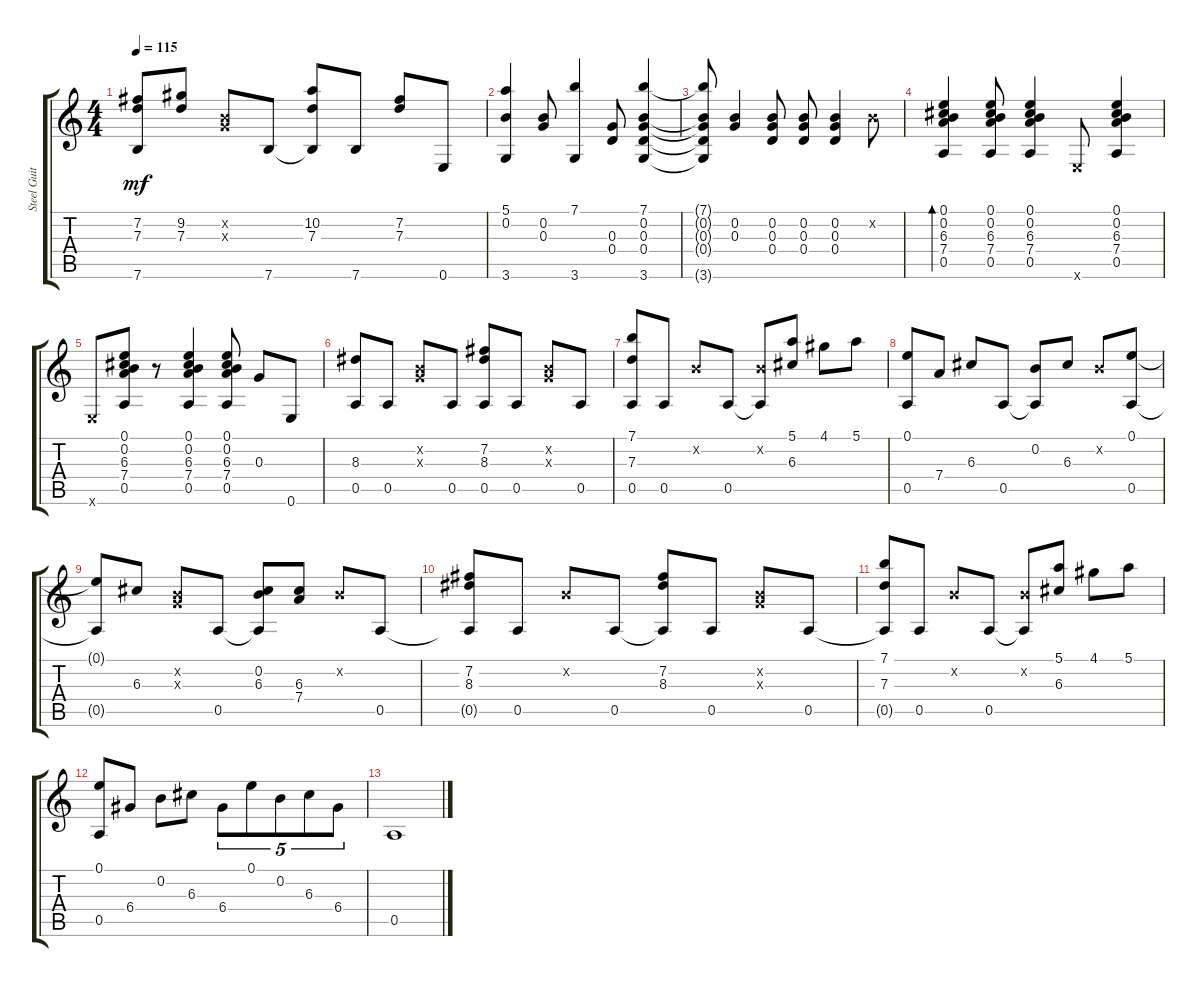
\track ("Steel Guitar" "Steel Guit") {instrument acousticguitarsteel}
\staff {score tabs}
\tuning (E4 B3 G3 D3 A2 E2) {hide}
\ts (4 4)
\tempo 115
\clef g2
\ks c
(7.2{t} 7.3{t} 7.6{t}).8{dy mf} (9.2 7.3).8 (0.2{x} 0.3{x}).8 7.6.8 (10.2 7.3 7.6{t}).8 7.6.8 (7.2 7.3).8 0.6.8 |
(5.1 0.2 3.6).4 (0.2 0.3).8 (7.1 3.6).4 (0.3 0.4).8 (7.1 0.2 0.3 0.4 3.6).4 |
(7.1{t} 0.2{t} 0.3{t} 0.4{t} 3.6{t}).8 (0.2 0.3).4 (0.2 0.3 0.4).8 (0.2 0.3 0.4).8 (0.2 0.3 0.4).4 0.2{x}.8 |
(0.1 0.2 6.3 7.4 0.5).4{bd 60} (0.1 0.2 6.3 7.4 0.5).8 (0.1 0.2 6.3 7.4 0.5).4 0.6{x}.8 (0.1 0.2 6.3 7.4 0.5).4 |
0.6{x}.8 (0.1 0.2 6.3 7.4 0.5).8 r.8 (0.1 0.2 6.3 7.4 0.5).4 (0.1 0.2 6.3 7.4 0.5).8 0.3.8 0.6.8 |
(8.3 0.5).8 0.5.8 (0.2{x} 0.3{x}).8 0.5.8 (7.2 8.3 0.5).8 0.5.8 (0.2{x} 0.3{x}).8 0.5.8 |
(7.1 7.3 0.5).8 0.5.8 0.2{x}.8 0.5.8 (0.2{x} 0.5{t}).8 (5.1 6.3).8 4.1.8 5.1.8 |
(0.1 0.5).8 7.4.8 6.3.8 0.5.8 (0.2 0.5{t}).8 6.3.8 0.2{x}.8 (0.1 0.5).8 |
(0.1{t} 0.5{t}).8 6.3.8 (0.2{x} 0.3{x}).8 0.5.8 (0.2 6.3 0.5{t}).8 (6.3 7.4).8 0.2{x}.8 0.5.8 |
(7.2 8.3 0.5{t}).8 0.5.8 0.2{x}.8 0.5.8 (7.2 8.3 0.5{t}).8 0.5.8 (0.2{x} 0.3{x}).8 0.5.8 |
(7.1 7.3 0.5{t}).8 0.5.8 0.2{x}.8 0.5.8 (0.2{x} 0.5{t}).8 (5.1 6.3).8 4.1.8 5.1.8 |
(0.1 0.5).8 6.4.8 0.2.8 6.3.8 6.4.8{tu (5 4)} 0.1.8{tu (5 4)} 0.2.8{tu (5 4)} 6.3.8{tu (5 4)} 6.4.8{tu (5 4)} |
0.5.1
